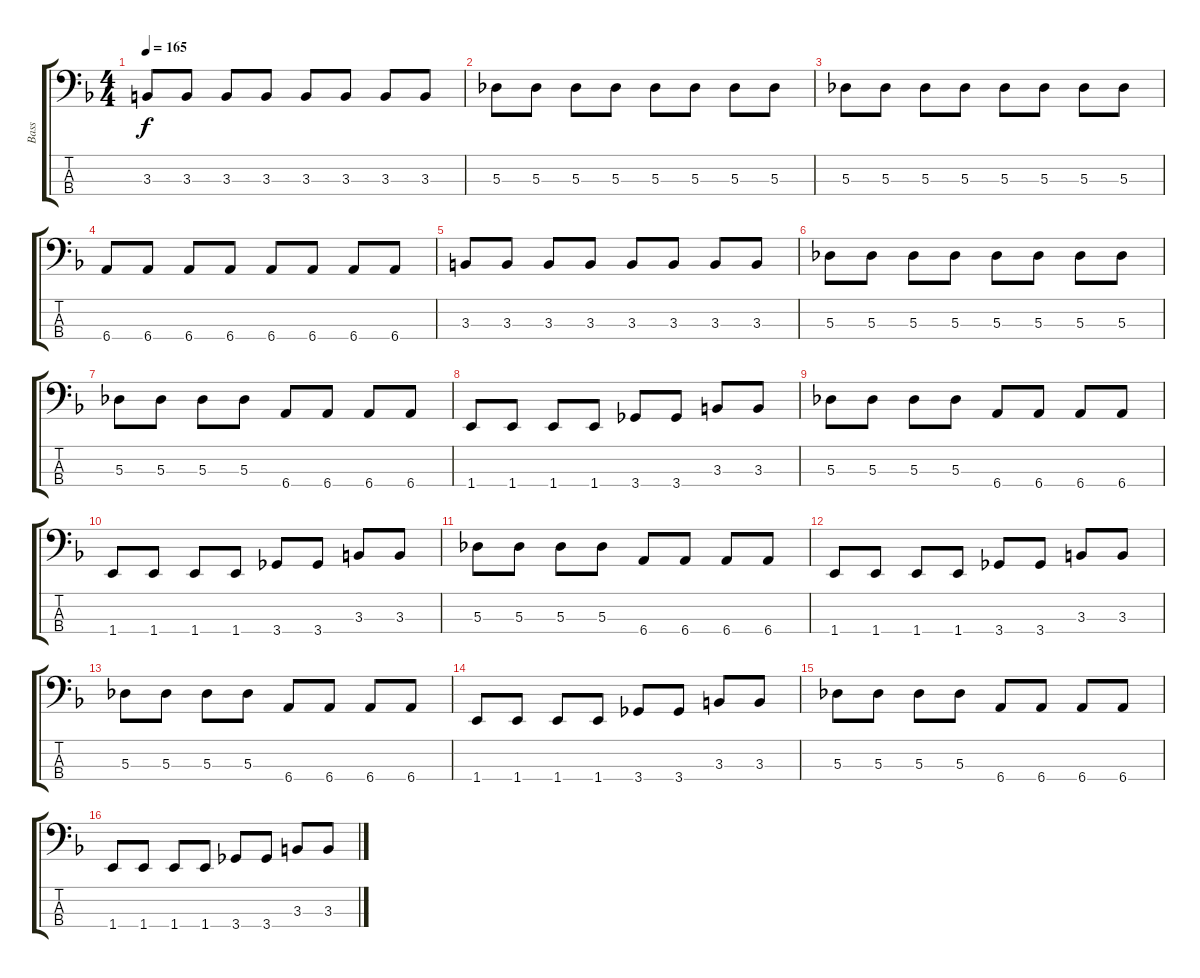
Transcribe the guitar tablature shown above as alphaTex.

\track ("Bass" "Bass") {instrument electricbasspick}
\staff {score tabs}
\tuning (Gb2 Db2 Ab1 Eb1) {hide}
\ts (4 4)
\tempo 165
\clef f4
\ks f
3.3.8{dy f} 3.3.8 3.3.8 3.3.8 3.3.8 3.3.8 3.3.8 3.3.8 |
5.3.8 5.3.8 5.3.8 5.3.8 5.3.8 5.3.8 5.3.8 5.3.8 |
5.3.8 5.3.8 5.3.8 5.3.8 5.3.8 5.3.8 5.3.8 5.3.8 |
6.4.8 6.4.8 6.4.8 6.4.8 6.4.8 6.4.8 6.4.8 6.4.8 |
3.3.8 3.3.8 3.3.8 3.3.8 3.3.8 3.3.8 3.3.8 3.3.8 |
5.3.8 5.3.8 5.3.8 5.3.8 5.3.8 5.3.8 5.3.8 5.3.8 |
5.3.8 5.3.8 5.3.8 5.3.8 6.4.8 6.4.8 6.4.8 6.4.8 |
1.4.8 1.4.8 1.4.8 1.4.8 3.4.8 3.4.8 3.3.8 3.3.8 |
5.3.8 5.3.8 5.3.8 5.3.8 6.4.8 6.4.8 6.4.8 6.4.8 |
1.4.8 1.4.8 1.4.8 1.4.8 3.4.8 3.4.8 3.3.8 3.3.8 |
5.3.8 5.3.8 5.3.8 5.3.8 6.4.8 6.4.8 6.4.8 6.4.8 |
1.4.8 1.4.8 1.4.8 1.4.8 3.4.8 3.4.8 3.3.8 3.3.8 |
5.3.8 5.3.8 5.3.8 5.3.8 6.4.8 6.4.8 6.4.8 6.4.8 |
1.4.8 1.4.8 1.4.8 1.4.8 3.4.8 3.4.8 3.3.8 3.3.8 |
5.3.8 5.3.8 5.3.8 5.3.8 6.4.8 6.4.8 6.4.8 6.4.8 |
1.4.8 1.4.8 1.4.8 1.4.8 3.4.8 3.4.8 3.3.8 3.3.8
